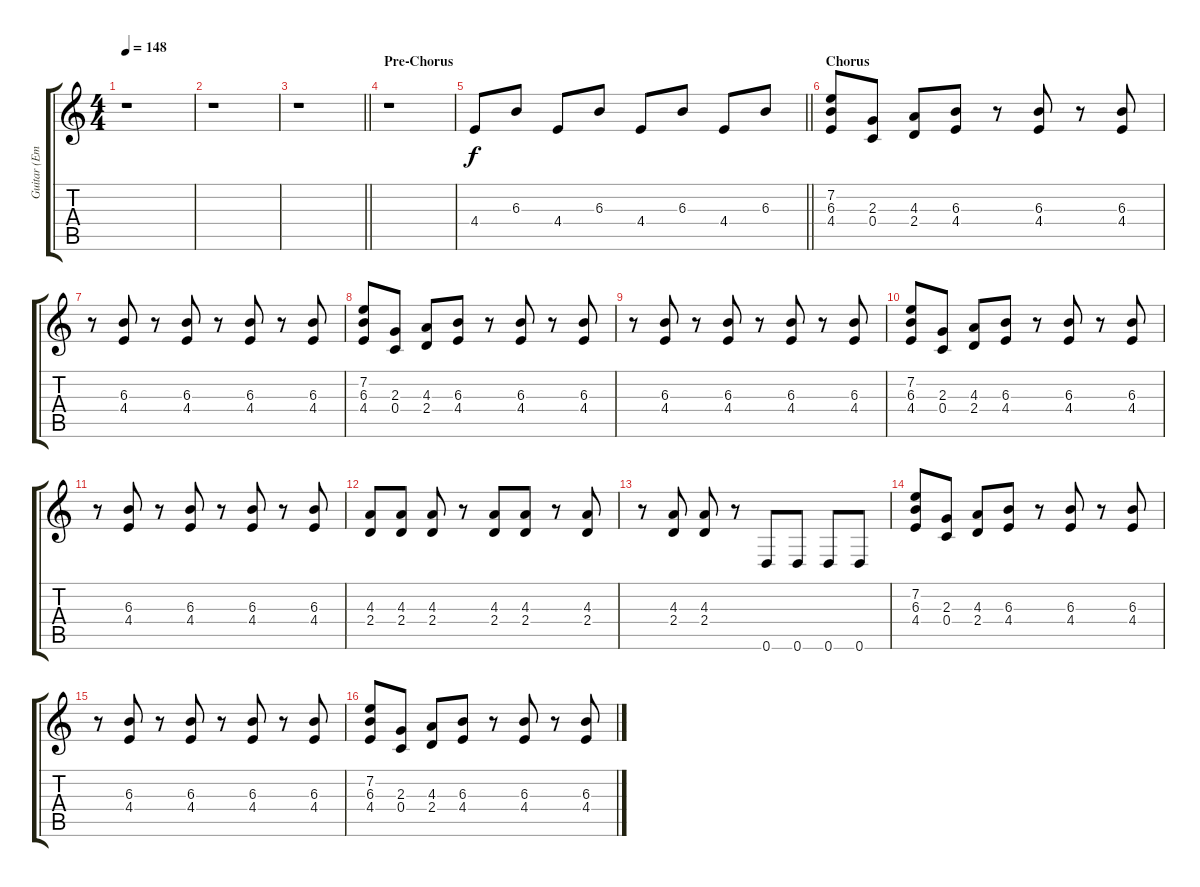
\track ("Guitar (Emppu)" "Guitar (Em") {instrument overdrivenguitar}
\staff {score tabs}
\tuning (D4 A3 F3 C3 G2 D2) {hide}
\ts (4 4)
\tempo 148
\clef g2
\ks c
r.1{dy f} |
r.1 |
\barLineRight lightlight
r.1 |
\section ("" "Pre-Chorus")
r.1 |
\barLineRight lightlight
4.4.8 6.3.8 4.4.8 6.3.8 4.4.8 6.3.8 4.4.8 6.3.8 |
\section ("" "Chorus")
(7.2 6.3 4.4).8 (2.3 0.4).8 (4.3 2.4).8 (6.3 4.4).8 r.8 (6.3 4.4).8 r.8 (6.3 4.4).8 |
r.8 (6.3 4.4).8 r.8 (6.3 4.4).8 r.8 (6.3 4.4).8 r.8 (6.3 4.4).8 |
(7.2 6.3 4.4).8 (2.3 0.4).8 (4.3 2.4).8 (6.3 4.4).8 r.8 (6.3 4.4).8 r.8 (6.3 4.4).8 |
r.8 (6.3 4.4).8 r.8 (6.3 4.4).8 r.8 (6.3 4.4).8 r.8 (6.3 4.4).8 |
(7.2 6.3 4.4).8 (2.3 0.4).8 (4.3 2.4).8 (6.3 4.4).8 r.8 (6.3 4.4).8 r.8 (6.3 4.4).8 |
r.8 (6.3 4.4).8 r.8 (6.3 4.4).8 r.8 (6.3 4.4).8 r.8 (6.3 4.4).8 |
(4.3 2.4).8 (4.3 2.4).8 (4.3 2.4).8 r.8 (4.3 2.4).8 (4.3 2.4).8 r.8 (4.3 2.4).8 |
r.8 (4.3 2.4).8 (4.3 2.4).8 r.8 0.6.8 0.6.8 0.6.8 0.6.8 |
(7.2 6.3 4.4).8 (2.3 0.4).8 (4.3 2.4).8 (6.3 4.4).8 r.8 (6.3 4.4).8 r.8 (6.3 4.4).8 |
r.8 (6.3 4.4).8 r.8 (6.3 4.4).8 r.8 (6.3 4.4).8 r.8 (6.3 4.4).8 |
(7.2 6.3 4.4).8 (2.3 0.4).8 (4.3 2.4).8 (6.3 4.4).8 r.8 (6.3 4.4).8 r.8 (6.3 4.4).8
